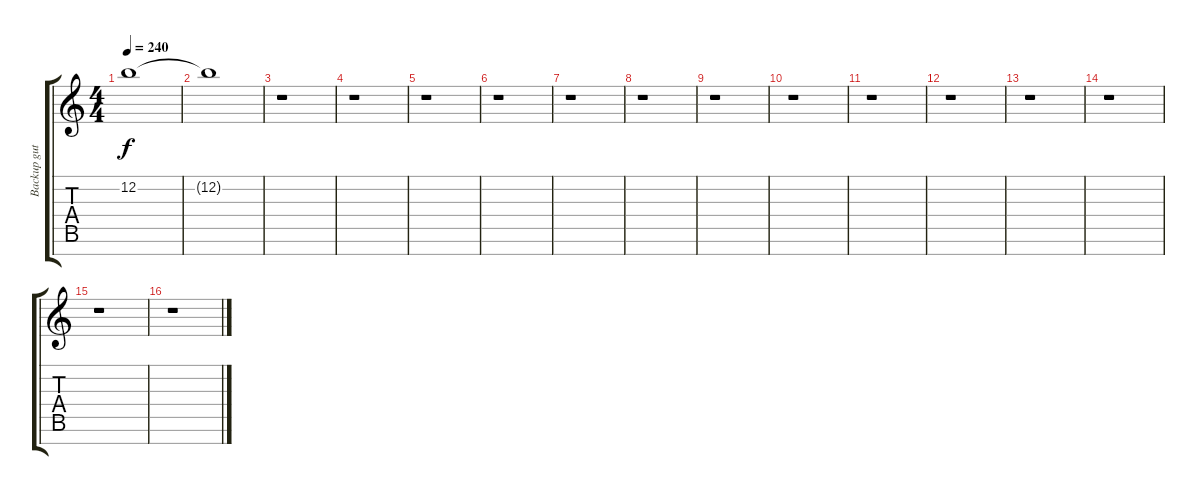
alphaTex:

\track ("Backup gutiar" "Backup gut") {instrument distortionguitar}
\staff {score tabs}
\tuning (E4 B3 G3 D3 A2 E2 B1) {hide}
\ts (4 4)
\tempo 240
\clef g2
\ks c
12.2{t}.1{dy f} |
12.2{t}.1 |
r.1 |
r.1 |
r.1 |
r.1 |
r.1 |
r.1 |
r.1 |
r.1 |
r.1 |
r.1 |
r.1 |
r.1 |
r.1 |
r.1
